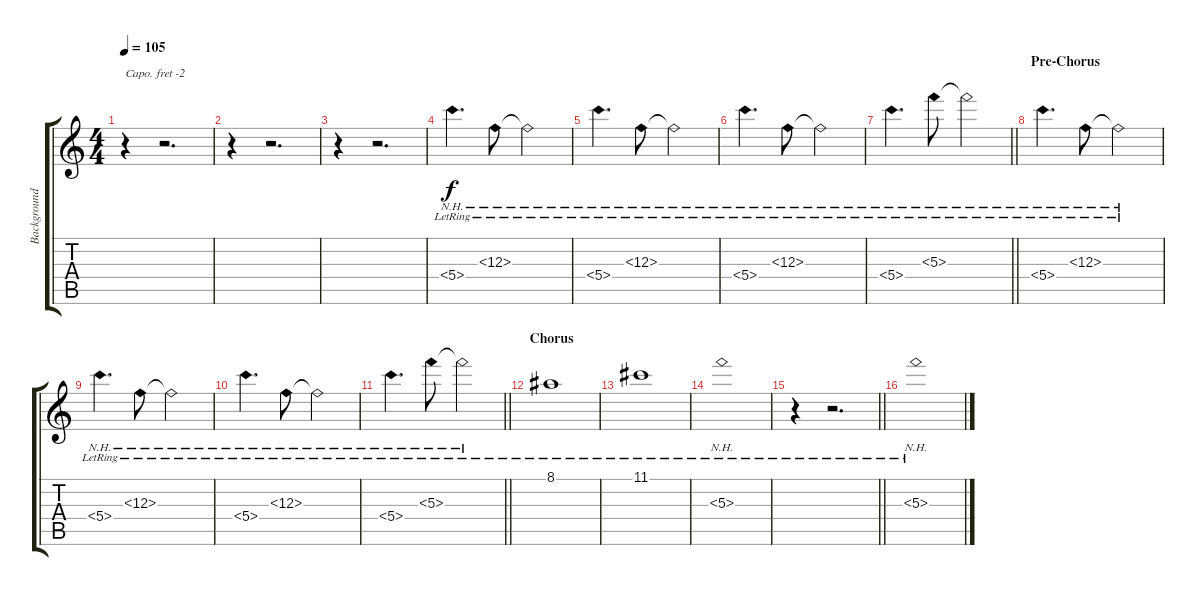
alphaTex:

\track ("Background Guitar" "Background") {instrument electricguitarclean}
\staff {score tabs}
\capo -2
\tuning (E4 B3 G3 D3 A2 E2) {hide}
\ts (4 4)
\tempo 105
\clef g2
\ks c
r.4{dy f} r.2{d} |
r.4 r.2{d} |
r.4 r.2{d} |
5.4{nh lr}.4{d} 12.3{nh lr}.8 12.3{nh lr t}.2 |
5.4{nh lr}.4{d} 12.3{nh lr}.8 12.3{nh lr t}.2 |
5.4{nh lr}.4{d} 12.3{nh lr}.8 12.3{nh lr t}.2 |
\barLineRight lightlight
5.4{nh lr}.4{d} 5.3{nh lr}.8 5.3{nh lr t}.2 |
\section ("" "Pre-Chorus")
5.4{nh lr}.4{d} 12.3{nh lr}.8 12.3{nh lr t}.2 |
5.4{nh lr}.4{d} 12.3{nh lr}.8 12.3{nh lr t}.2 |
5.4{nh lr}.4{d} 12.3{nh lr}.8 12.3{nh lr t}.2 |
\barLineRight lightlight
5.4{nh lr}.4{d} 5.3{nh lr}.8 5.3{nh lr t}.2 |
\section ("" "Chorus")
8.1{lr}.1 |
11.1{lr}.1 |
5.3{nh lr}.1 |
\barLineRight lightlight
r.4 r.2{d} |
5.3{nh lr}.1
